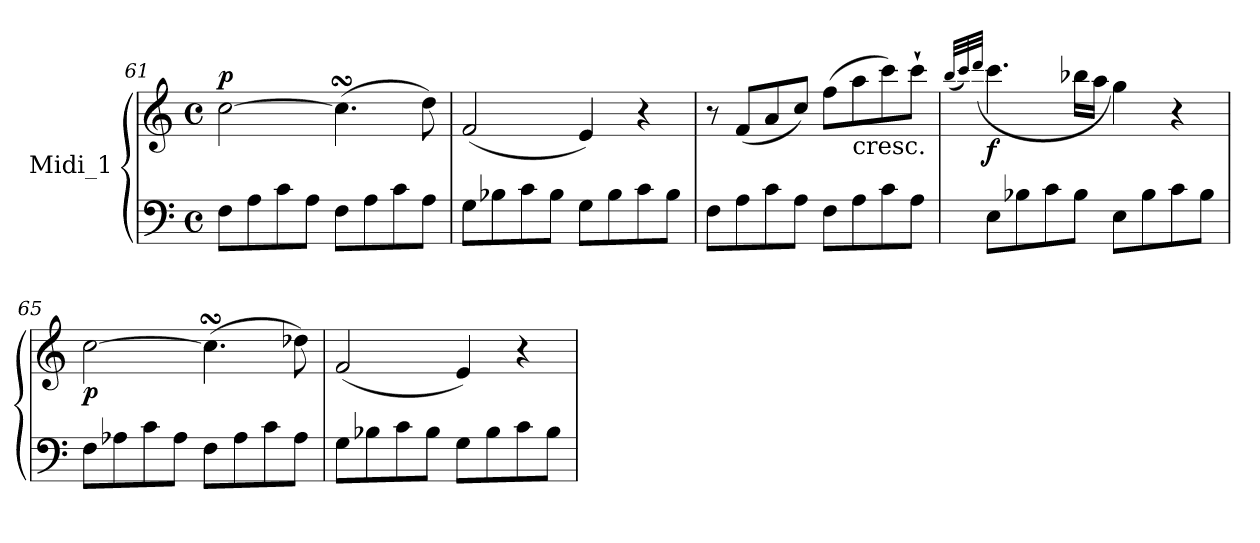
**kern	**kern	**dynam
*part1	*part1	*part1
*staff2	*staff1	*staff1/2
*I"Midi_1	*	*
*clefF4	*clefG2	*
*k[]	*k[]	*
*M4/4	*M4/4	*
*met(c)	*met(c)	*
=61	=61	=61
!	!	!LO:DY:a
8F\L	[2cc\	p
8A\	.	.
8c\	.	.
8A\J	.	.
8F\L	(>4.ccsSSs\]	.
8A\	.	.
8c\	.	.
8A\J	8dd\)	.
=62	=62	=62
8G\L	(2f/	.
8B-X\	.	.
8c\	.	.
8B-\J	.	.
8G\L	4e/)	.
8B-\	.	.
8c\	4r	.
8B-\J	.	.
=63	=63	=63
8F\L	8r	.
8A\	(8f/L	.
8c\	8a/	.
8A\J	8cc/J)	.
8F\L	(8ff\L	.
!	!LO:TX:b:t=cresc.	!
8A\	8aa\	.
8c\	8ccc\)	.
8A\J	8ccc`\J	.
!!LO:PB:g=z
=64	=64	=64
.	(32qbb/LLL	.
.	32qccc/)	.
.	(>32qddd/JJJ	.
!	!	!LO:DY:b
8E\L	4.ccc\	f
8B-X\	.	.
8c\	.	.
8B-\J	16bb-X\LL	.
.	16aa\JJ	.
8E\L	4gg\)	.
8B-\	.	.
8c\	4r	.
8B-\J	.	.
=65	=65	=65
!	!	!LO:DY:b
8F\L	[2cc\	p
8A-X\	.	.
8c\	.	.
8A-\J	.	.
8F\L	(>4.ccsSSs\]	.
8A-\	.	.
8c\	.	.
8A-\J	8dd-X\)	.
=66	=66	=66
8G\L	(2f/	.
8B-X\	.	.
8c\	.	.
8B-\J	.	.
8G\L	4e/)	.
8B-\	.	.
8c\	4r	.
8B-\J	.	.
=	=	=
*-	*-	*-
